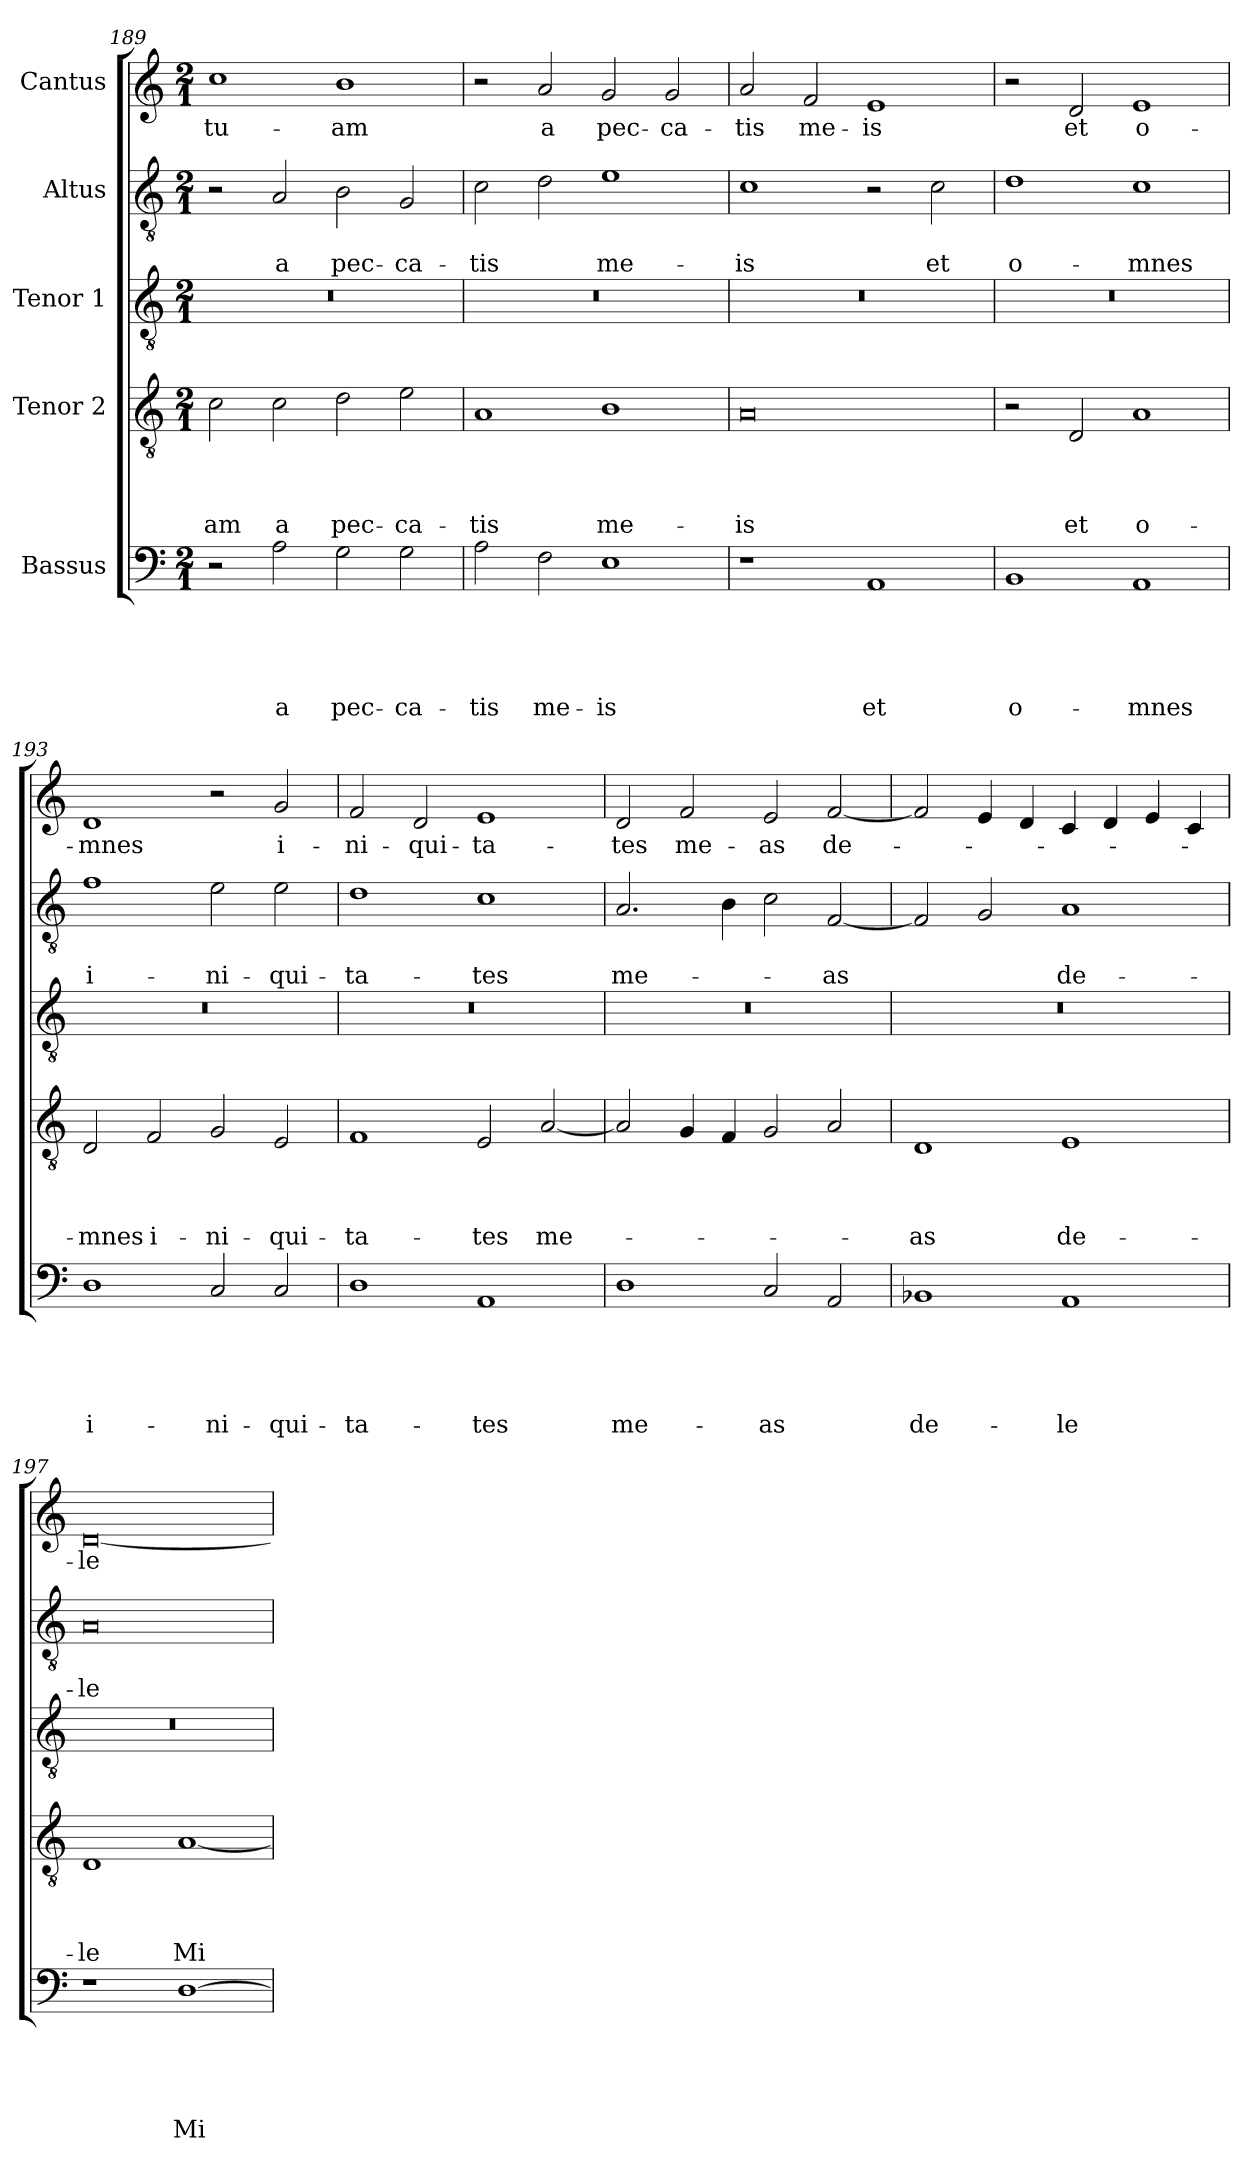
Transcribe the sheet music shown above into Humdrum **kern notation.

**kern	**text	**text	**text	**text	**text	**kern	**text	**text	**text	**text	**kern	**kern	**text	**text	**kern	**text
*part5	*part5	*part5	*part5	*part5	*part5	*part4	*part4	*part4	*part4	*part4	*part3	*part2	*part2	*part2	*part1	*part1
*staff5	*staff5	*staff5	*staff5	*staff5	*staff5	*staff4	*staff4	*staff4	*staff4	*staff4	*staff3	*staff2	*staff2	*staff2	*staff1	*staff1
*I"Bassus	*	*	*	*	*	*I"Tenor 2	*	*	*	*	*I"Tenor 1	*I"Altus	*	*	*I"Cantus	*
*clefF4	*	*	*	*	*	*clefGv2	*	*	*	*	*clefGv2	*clefGv2	*	*	*clefG2	*
*k[]	*	*	*	*	*	*k[]	*	*	*	*	*k[]	*k[]	*	*	*k[]	*
*C:	*	*	*	*	*	*C:	*	*	*	*	*C:	*C:	*	*	*C:	*
*M2/1	*	*	*	*	*	*M2/1	*	*	*	*	*M2/1	*M2/1	*	*	*M2/1	*
=189	=189	=189	=189	=189	=189	=189	=189	=189	=189	=189	=189	=189	=189	=189	=189	=189
!	!	!	!	!	!	!	!	!	!	!LO:LY:b	!	!	!	!	!	!LO:LY:b
2r	.	.	.	.	.	2c\	.	.	.	-am	0r	2r	.	.	1cc	tu-
!	!	!	!	!	!LO:LY:b	!	!	!	!	!LO:LY:b	!	!	!	!LO:LY:b	!	!
2A\	.	.	.	.	a	2c\	.	.	.	a	.	2A/	.	a	.	.
!	!	!	!	!	!LO:LY:b	!	!	!	!	!LO:LY:b	!	!	!	!LO:LY:b	!	!LO:LY:b
2G\	.	.	.	.	pec-	2d\	.	.	.	pec-	.	2B\	.	pec-	1b	-am
!	!	!	!	!	!LO:LY:b	!	!	!	!	!LO:LY:b	!	!	!	!LO:LY:b	!	!
2G\	.	.	.	.	-ca-	2e\	.	.	.	-ca-	.	2G/	.	-ca-	.	.
=190	=190	=190	=190	=190	=190	=190	=190	=190	=190	=190	=190	=190	=190	=190	=190	=190
!	!	!	!	!	!LO:LY:b	!	!	!	!	!LO:LY:b	!	!	!	!LO:LY:b	!	!
2A\	.	.	.	.	-tis	1A	.	.	.	-tis	0r	2c\	.	-tis	2r	.
!	!	!	!	!	!LO:LY:b	!	!	!	!	!	!	!	!	!	!	!LO:LY:b
2F\	.	.	.	.	me-	.	.	.	.	.	.	2d\	.	.	2a/	a
!	!	!	!	!	!LO:LY:b	!	!	!	!	!LO:LY:b	!	!	!	!LO:LY:b	!	!LO:LY:b
1E	.	.	.	.	-is	1B	.	.	.	me-	.	1e	.	me-	2g/	pec-
!	!	!	!	!	!	!	!	!	!	!	!	!	!	!	!	!LO:LY:b
.	.	.	.	.	.	.	.	.	.	.	.	.	.	.	2g/	-ca-
=191	=191	=191	=191	=191	=191	=191	=191	=191	=191	=191	=191	=191	=191	=191	=191	=191
!	!	!	!	!	!	!	!	!	!	!LO:LY:b	!	!	!	!LO:LY:b	!	!LO:LY:b
1r	.	.	.	.	.	0A	.	.	.	-is	0r	1c	.	-is	2a/	-tis
!	!	!	!	!	!	!	!	!	!	!	!	!	!	!	!	!LO:LY:b
.	.	.	.	.	.	.	.	.	.	.	.	.	.	.	2f/	me-
!	!	!	!	!	!LO:LY:b	!	!	!	!	!	!	!	!	!	!	!LO:LY:b
1AA	.	.	.	.	et	.	.	.	.	.	.	2r	.	.	1e	-is
!	!	!	!	!	!	!	!	!	!	!	!	!	!	!LO:LY:b	!	!
.	.	.	.	.	.	.	.	.	.	.	.	2c\	.	et	.	.
=192	=192	=192	=192	=192	=192	=192	=192	=192	=192	=192	=192	=192	=192	=192	=192	=192
!	!	!	!	!	!LO:LY:b	!	!	!	!	!	!	!	!	!LO:LY:b	!	!
1BB	.	.	.	.	o-	2r	.	.	.	.	0r	1d	.	o-	2r	.
!	!	!	!	!	!	!	!	!	!	!LO:LY:b	!	!	!	!	!	!LO:LY:b
.	.	.	.	.	.	2D/	.	.	.	et	.	.	.	.	2d/	et
!	!	!	!	!	!LO:LY:b	!	!	!	!	!LO:LY:b	!	!	!	!LO:LY:b	!	!LO:LY:b
1AA	.	.	.	.	-mnes	1A	.	.	.	o-	.	1c	.	-mnes	1e	o-
=193	=193	=193	=193	=193	=193	=193	=193	=193	=193	=193	=193	=193	=193	=193	=193	=193
!	!	!	!	!	!LO:LY:b	!	!	!	!	!LO:LY:b	!	!	!	!LO:LY:b	!	!LO:LY:b
1D	.	.	.	.	i-	2D/	.	.	.	-mnes	0r	1f	.	i-	1d	-mnes
!	!	!	!	!	!	!	!	!	!	!LO:LY:b	!	!	!	!	!	!
.	.	.	.	.	.	2F/	.	.	.	i-	.	.	.	.	.	.
!	!	!	!	!	!LO:LY:b	!	!	!	!	!LO:LY:b	!	!	!	!LO:LY:b	!	!
2C/	.	.	.	.	-ni-	2G/	.	.	.	-ni-	.	2e\	.	-ni-	2r	.
!	!	!	!	!	!LO:LY:b	!	!	!	!	!LO:LY:b	!	!	!	!LO:LY:b	!	!LO:LY:b
2C/	.	.	.	.	-qui-	2E/	.	.	.	-qui-	.	2e\	.	-qui-	2g/	i-
!!LO:PB:g=z
=194	=194	=194	=194	=194	=194	=194	=194	=194	=194	=194	=194	=194	=194	=194	=194	=194
!	!	!	!	!	!LO:LY:b	!	!	!	!	!LO:LY:b	!	!	!	!LO:LY:b	!	!LO:LY:b
1D	.	.	.	.	-ta-	1F	.	.	.	-ta-	0r	1d	.	-ta-	2f/	-ni-
!	!	!	!	!	!	!	!	!	!	!	!	!	!	!	!	!LO:LY:b
.	.	.	.	.	.	.	.	.	.	.	.	.	.	.	2d/	-qui-
!	!	!	!	!	!LO:LY:b	!	!	!	!	!LO:LY:b	!	!	!	!LO:LY:b	!	!LO:LY:b
1AA	.	.	.	.	-tes	2E/	.	.	.	-tes	.	1c	.	-tes	1e	-ta-
!	!	!	!	!	!	!	!	!	!	!LO:LY:b	!	!	!	!	!	!
.	.	.	.	.	.	[2A/	.	.	.	me-	.	.	.	.	.	.
=195	=195	=195	=195	=195	=195	=195	=195	=195	=195	=195	=195	=195	=195	=195	=195	=195
!	!	!	!	!	!LO:LY:b	!	!	!	!	!	!	!	!	!LO:LY:b	!	!LO:LY:b
1D	.	.	.	.	me-	2A/]	.	.	.	.	0r	2.A/	.	me-	2d/	-tes
!	!	!	!	!	!	!	!	!	!	!	!	!	!	!	!	!LO:LY:b
.	.	.	.	.	.	4G/	.	.	.	.	.	.	.	.	2f/	me-
.	.	.	.	.	.	4F/	.	.	.	.	.	4B\	.	.	.	.
!	!	!	!	!	!LO:LY:b	!	!	!	!	!	!	!	!	!	!	!LO:LY:b
2C/	.	.	.	.	-as	2G/	.	.	.	.	.	2c\	.	.	2e/	-as
!	!	!	!	!	!	!	!	!	!	!	!	!	!	!LO:LY:b	!	!LO:LY:b
2AA/	.	.	.	.	.	2A/	.	.	.	.	.	[2F/	.	-as	[2f/	de-
=196	=196	=196	=196	=196	=196	=196	=196	=196	=196	=196	=196	=196	=196	=196	=196	=196
!	!	!	!	!	!LO:LY:b	!	!	!	!	!LO:LY:b	!	!	!	!	!	!
1BB-	.	.	.	.	de-	1D	.	.	.	-as	0r	2F/]	.	.	2f/]	.
.	.	.	.	.	.	.	.	.	.	.	.	2G/	.	.	4e/	.
.	.	.	.	.	.	.	.	.	.	.	.	.	.	.	4d/	.
!	!	!	!	!	!LO:LY:b	!	!	!	!	!LO:LY:b	!	!	!	!LO:LY:b	!	!
1AA	.	.	.	.	-le	1E	.	.	.	de-	.	1A	.	de-	4c/	.
.	.	.	.	.	.	.	.	.	.	.	.	.	.	.	4d/	.
.	.	.	.	.	.	.	.	.	.	.	.	.	.	.	4e/	.
.	.	.	.	.	.	.	.	.	.	.	.	.	.	.	4c/	.
=197	=197	=197	=197	=197	=197	=197	=197	=197	=197	=197	=197	=197	=197	=197	=197	=197
!	!	!	!	!	!	!	!	!	!	!LO:LY:b	!	!	!	!LO:LY:b	!	!LO:LY:b
1r	.	.	.	.	.	1D	.	.	.	-le	0r	0A	.	-le	[0d	-le
!	!	!	!	!	!LO:LY:b	!	!	!	!	!LO:LY:b	!	!	!	!	!	!
[1D	.	.	.	.	Mi-	[1A	.	.	.	Mi-	.	.	.	.	.	.
=	=	=	=	=	=	=	=	=	=	=	=	=	=	=	=	=
*-	*-	*-	*-	*-	*-	*-	*-	*-	*-	*-	*-	*-	*-	*-	*-	*-
